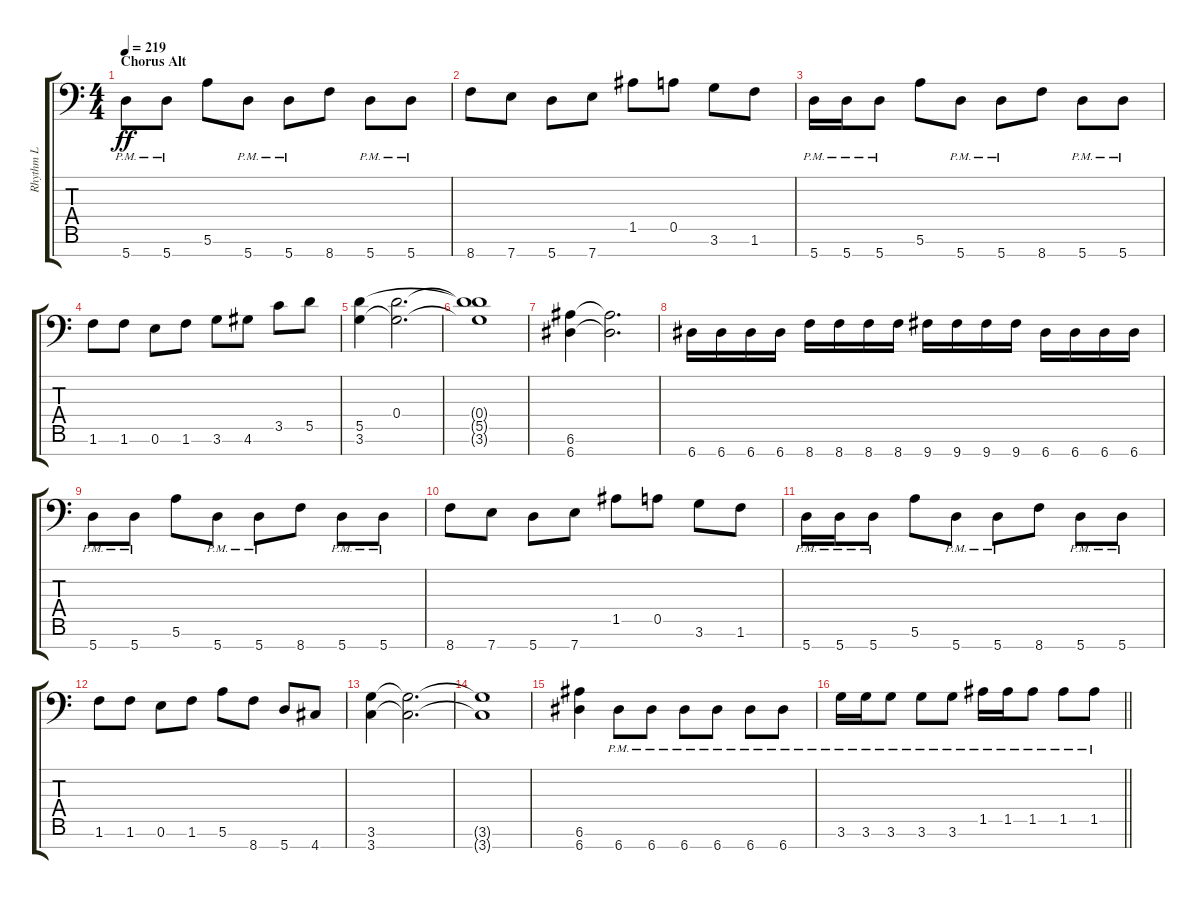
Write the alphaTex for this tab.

\track ("Rhythm L" "Rhythm L") {instrument distortionguitar}
\staff {score tabs}
\tuning (E4 B3 G3 D3 A2 E2 A1) {hide}
\ts (4 4)
\section ("" "Chorus Alt")
\tempo 219
\clef f4
\ks c
5.7{pm}.8{dy ff} 5.7{pm}.8 5.6.8 5.7{pm}.8 5.7{pm}.8 8.7.8 5.7{pm}.8 5.7{pm}.8 |
8.7.8 7.7.8 5.7.8 7.7.8 1.5.8 0.5.8 3.6.8 1.6.8 |
5.7{pm}.16 5.7{pm}.16 5.7{pm}.8 5.6.8 5.7{pm}.8 5.7{pm}.8 8.7.8 5.7{pm}.8 5.7{pm}.8 |
1.6.8 1.6.8 0.6.8 1.6.8 3.6.8 4.6.8 3.5.8 5.5.8 |
(5.5 3.6).4 (0.4 3.6{t}).2{d} |
(0.4{t} 5.5{t} 3.6{t}).1 |
(6.6 6.7).4 (6.6{t} 6.7{t}).2{d} |
6.7.16 6.7.16 6.7.16 6.7.16 8.7.16 8.7.16 8.7.16 8.7.16 9.7.16 9.7.16 9.7.16 9.7.16 6.7.16 6.7.16 6.7.16 6.7.16 |
5.7{pm}.8 5.7{pm}.8 5.6.8 5.7{pm}.8 5.7{pm}.8 8.7.8 5.7{pm}.8 5.7{pm}.8 |
8.7.8 7.7.8 5.7.8 7.7.8 1.5.8 0.5.8 3.6.8 1.6.8 |
5.7{pm}.16 5.7{pm}.16 5.7{pm}.8 5.6.8 5.7{pm}.8 5.7{pm}.8 8.7.8 5.7{pm}.8 5.7{pm}.8 |
1.6.8 1.6.8 0.6.8 1.6.8 5.6.8 8.7.8 5.7.8 4.7.8 |
(3.6 3.7).4 (3.6{t} 3.7{t}).2{d} |
(3.6{t} 3.7{t}).1 |
(6.6 6.7).4 6.7{pm}.8 6.7{pm}.8 6.7{pm}.8 6.7{pm}.8 6.7{pm}.8 6.7{pm}.8 |
\barLineRight lightlight
3.6{pm}.16 3.6{pm}.16 3.6{pm}.8 3.6{pm}.8 3.6{pm}.8 1.5{pm}.16 1.5{pm}.16 1.5{pm}.8 1.5{pm}.8 1.5{pm}.8
